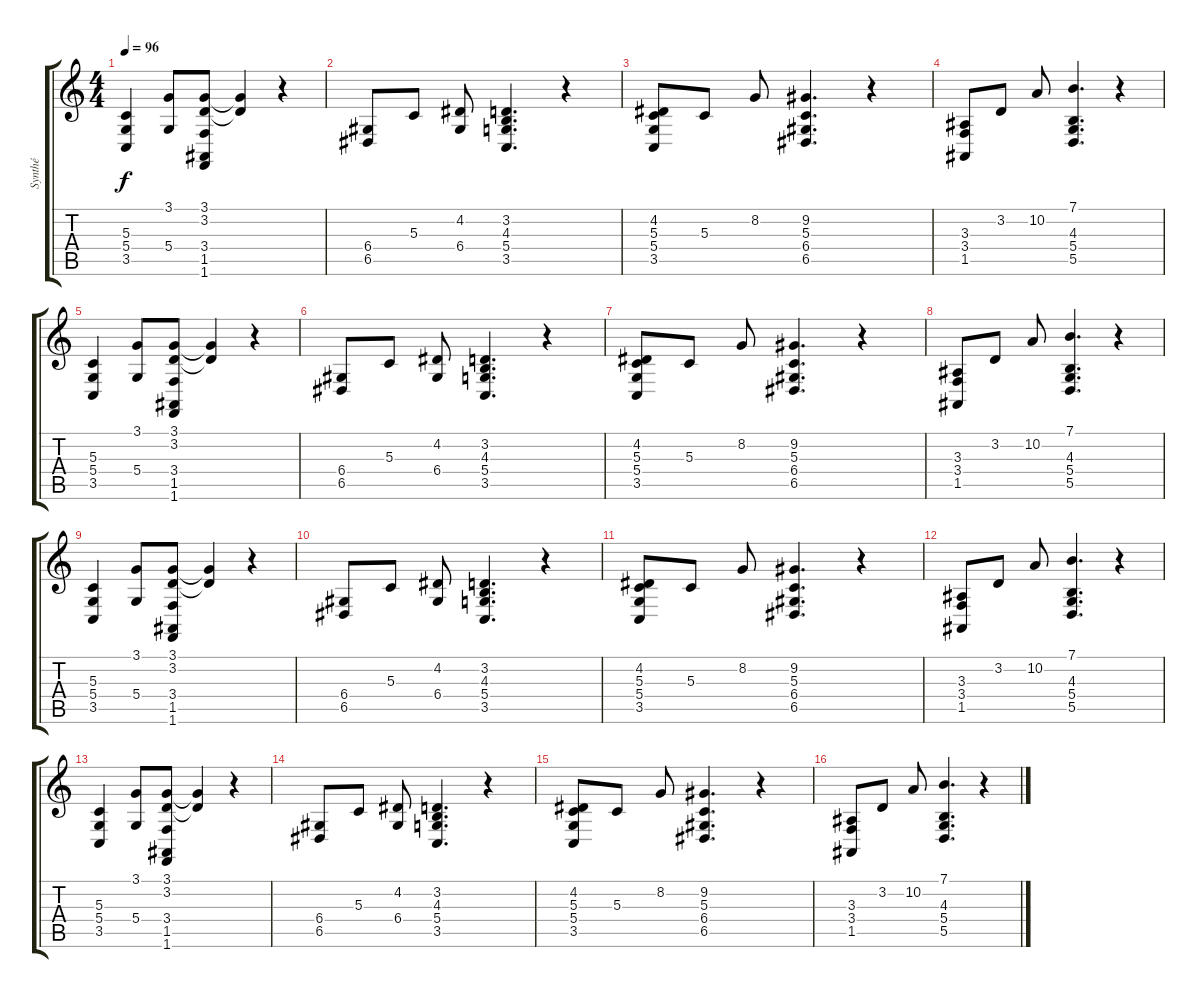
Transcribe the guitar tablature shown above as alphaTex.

\track ("Synthé" "Synthé") {instrument fx8scifi}
\staff {score tabs}
\tuning (E4 B3 G3 D3 A2 E2) {hide}
\ts (4 4)
\tempo 96
\clef g2
\ks c
(5.3 5.4 3.5).4{dy f} (3.1 5.4).8 (3.1 3.2 3.4 1.5 1.6).8 (3.1{t} 3.2{t}).4 r.4 |
(6.4 6.5).8 5.3.8 (4.2 6.4).8 (3.2 4.3 5.4 3.5).4{d} r.4 |
(4.2 5.3 5.4 3.5).8 5.3.8 8.2.8 (9.2 5.3 6.4 6.5).4{d} r.4 |
(3.3 3.4 1.5).8 3.2.8 10.2.8 (7.1 4.3 5.4 5.5).4{d} r.4 |
(5.3 5.4 3.5).4 (3.1 5.4).8 (3.1 3.2 3.4 1.5 1.6).8 (3.1{t} 3.2{t}).4 r.4 |
(6.4 6.5).8 5.3.8 (4.2 6.4).8 (3.2 4.3 5.4 3.5).4{d} r.4 |
(4.2 5.3 5.4 3.5).8 5.3.8 8.2.8 (9.2 5.3 6.4 6.5).4{d} r.4 |
(3.3 3.4 1.5).8 3.2.8 10.2.8 (7.1 4.3 5.4 5.5).4{d} r.4 |
(5.3 5.4 3.5).4 (3.1 5.4).8 (3.1 3.2 3.4 1.5 1.6).8 (3.1{t} 3.2{t}).4 r.4 |
(6.4 6.5).8 5.3.8 (4.2 6.4).8 (3.2 4.3 5.4 3.5).4{d} r.4 |
(4.2 5.3 5.4 3.5).8 5.3.8 8.2.8 (9.2 5.3 6.4 6.5).4{d} r.4 |
(3.3 3.4 1.5).8 3.2.8 10.2.8 (7.1 4.3 5.4 5.5).4{d} r.4 |
(5.3 5.4 3.5).4 (3.1 5.4).8 (3.1 3.2 3.4 1.5 1.6).8 (3.1{t} 3.2{t}).4 r.4 |
(6.4 6.5).8 5.3.8 (4.2 6.4).8 (3.2 4.3 5.4 3.5).4{d} r.4 |
(4.2 5.3 5.4 3.5).8 5.3.8 8.2.8 (9.2 5.3 6.4 6.5).4{d} r.4 |
(3.3 3.4 1.5).8 3.2.8 10.2.8 (7.1 4.3 5.4 5.5).4{d} r.4
